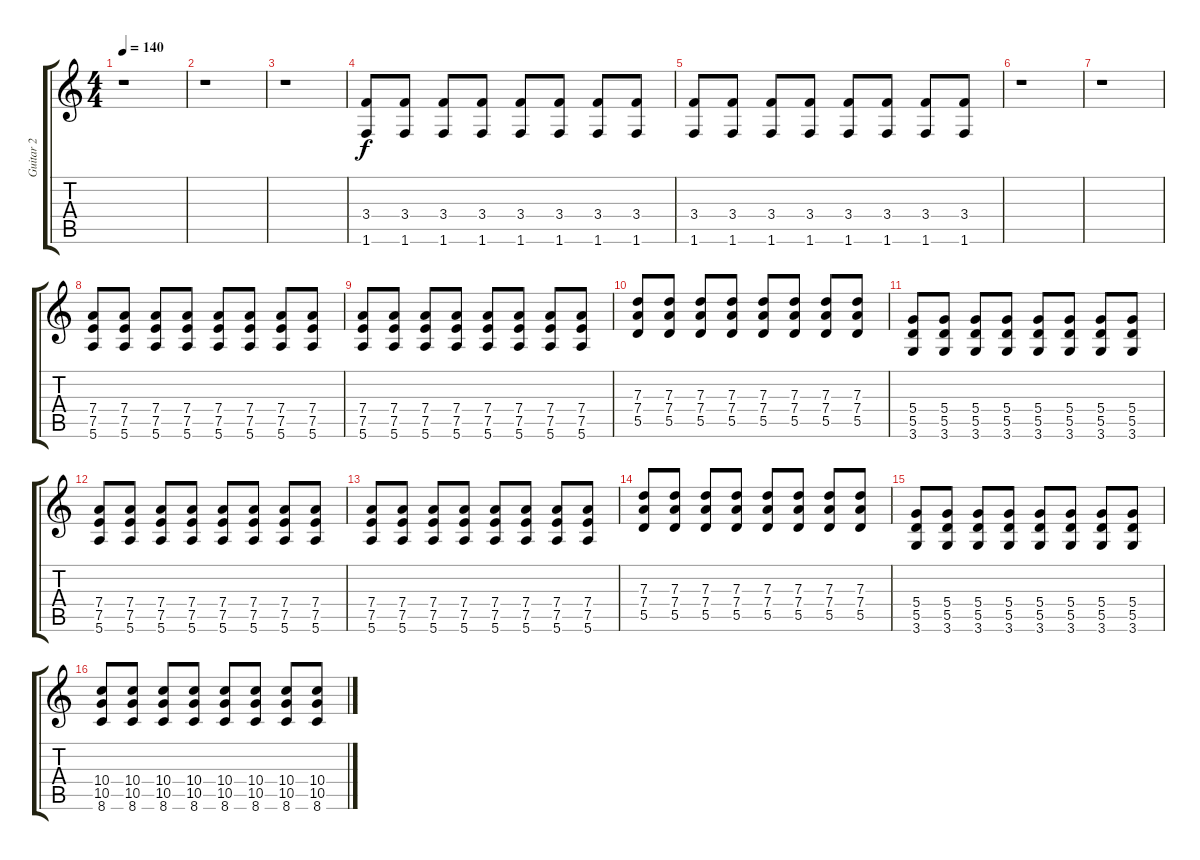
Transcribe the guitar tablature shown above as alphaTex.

\track ("Guitar 2" "Guitar 2") {instrument distortionguitar}
\staff {score tabs}
\tuning (E4 B3 G3 D3 A2 E2) {hide}
\ts (4 4)
\tempo 140
\clef g2
\ks c
r.1{dy f} |
r.1 |
r.1 |
(3.4 1.6).8 (3.4 1.6).8 (3.4 1.6).8 (3.4 1.6).8 (3.4 1.6).8 (3.4 1.6).8 (3.4 1.6).8 (3.4 1.6).8 |
(3.4 1.6).8 (3.4 1.6).8 (3.4 1.6).8 (3.4 1.6).8 (3.4 1.6).8 (3.4 1.6).8 (3.4 1.6).8 (3.4 1.6).8 |
r.1 |
r.1 |
(7.4 7.5 5.6).8 (7.4 7.5 5.6).8 (7.4 7.5 5.6).8 (7.4 7.5 5.6).8 (7.4 7.5 5.6).8 (7.4 7.5 5.6).8 (7.4 7.5 5.6).8 (7.4 7.5 5.6).8 |
(7.4 7.5 5.6).8 (7.4 7.5 5.6).8 (7.4 7.5 5.6).8 (7.4 7.5 5.6).8 (7.4 7.5 5.6).8 (7.4 7.5 5.6).8 (7.4 7.5 5.6).8 (7.4 7.5 5.6).8 |
(7.3 7.4 5.5).8 (7.3 7.4 5.5).8 (7.3 7.4 5.5).8 (7.3 7.4 5.5).8 (7.3 7.4 5.5).8 (7.3 7.4 5.5).8 (7.3 7.4 5.5).8 (7.3 7.4 5.5).8 |
(5.4 5.5 3.6).8 (5.4 5.5 3.6).8 (5.4 5.5 3.6).8 (5.4 5.5 3.6).8 (5.4 5.5 3.6).8 (5.4 5.5 3.6).8 (5.4 5.5 3.6).8 (5.4 5.5 3.6).8 |
(7.4 7.5 5.6).8 (7.4 7.5 5.6).8 (7.4 7.5 5.6).8 (7.4 7.5 5.6).8 (7.4 7.5 5.6).8 (7.4 7.5 5.6).8 (7.4 7.5 5.6).8 (7.4 7.5 5.6).8 |
(7.4 7.5 5.6).8 (7.4 7.5 5.6).8 (7.4 7.5 5.6).8 (7.4 7.5 5.6).8 (7.4 7.5 5.6).8 (7.4 7.5 5.6).8 (7.4 7.5 5.6).8 (7.4 7.5 5.6).8 |
(7.3 7.4 5.5).8 (7.3 7.4 5.5).8 (7.3 7.4 5.5).8 (7.3 7.4 5.5).8 (7.3 7.4 5.5).8 (7.3 7.4 5.5).8 (7.3 7.4 5.5).8 (7.3 7.4 5.5).8 |
(5.4 5.5 3.6).8 (5.4 5.5 3.6).8 (5.4 5.5 3.6).8 (5.4 5.5 3.6).8 (5.4 5.5 3.6).8 (5.4 5.5 3.6).8 (5.4 5.5 3.6).8 (5.4 5.5 3.6).8 |
(10.4 10.5 8.6).8 (10.4 10.5 8.6).8 (10.4 10.5 8.6).8 (10.4 10.5 8.6).8 (10.4 10.5 8.6).8 (10.4 10.5 8.6).8 (10.4 10.5 8.6).8 (10.4 10.5 8.6).8
